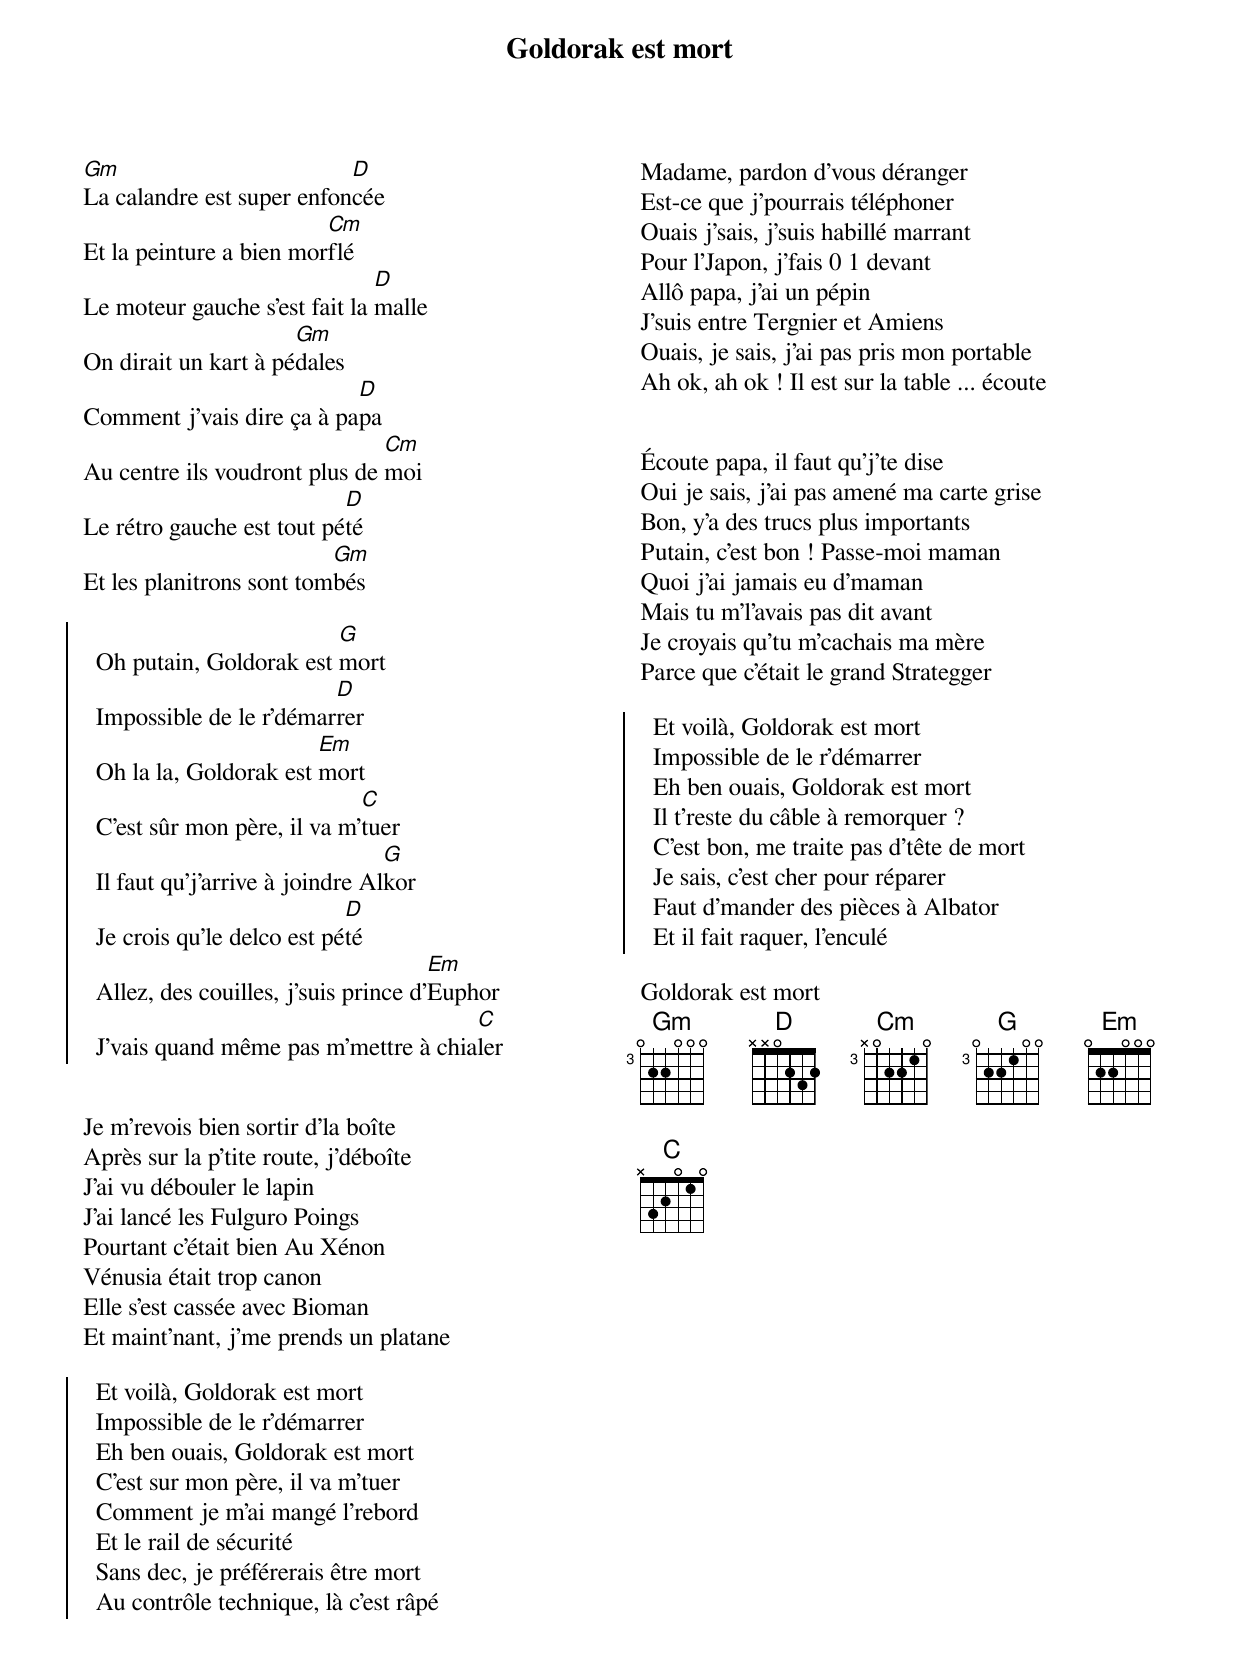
{title: Goldorak est mort}
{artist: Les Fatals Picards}
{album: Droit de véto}
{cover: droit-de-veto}
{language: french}
{columns: 2}
{define: Gm base-fret 3 frets 0 2 2 0 0 0}
{define: D frets X X 0 2 3 2}
{define: Cm base-fret 3 frets X 0 2 2 1 0}
{define: G base-fret 3 frets 0 2 2 1 0 0}
{define: Em frets 0 2 2 0 0 0}


[Gm]La calandre est super enfon[D]cée
Et la peinture a bien mor[Cm]flé
Le moteur gauche s'est fait la [D]malle
On dirait un kart à pé[Gm]dales
Comment j'vais dire ça à pa[D]pa
Au centre ils voudront plus de [Cm]moi
Le rétro gauche est tout pé[D]té
Et les planitrons sont tom[Gm]bés

{start_of_chorus}
  Oh putain, Goldorak est [G]mort
  Impossible de le r'démar[D]rer
  Oh la la, Goldorak est [Em]mort
  C'est sûr mon père, il va m'[C]tuer
  Il faut qu'j'arrive à joindre Al[G]kor
  Je crois qu'le delco est pé[D]té
  Allez, des couilles, j'suis prince d'[Em]Euphor
  J'vais quand même pas m'mettre à chia[C]ler
{end_of_chorus}


Je m'revois bien sortir d'la boîte
Après sur la p'tite route, j'déboîte
J'ai vu débouler le lapin
J'ai lancé les Fulguro Poings
Pourtant c'était bien Au Xénon
Vénusia était trop canon
Elle s'est cassée avec Bioman
Et maint'nant, j'me prends un platane

{start_of_chorus}
  Et voilà, Goldorak est mort
  Impossible de le r'démarrer
  Eh ben ouais, Goldorak est mort
  C'est sur mon père, il va m'tuer
  Comment je m'ai mangé l'rebord
  Et le rail de sécurité
  Sans dec, je préférerais être mort
  Au contrôle technique, là c'est râpé
{end_of_chorus}


Madame, pardon d'vous déranger
Est-ce que j'pourrais téléphoner
Ouais j'sais, j'suis habillé marrant
Pour l'Japon, j'fais 0 1 devant
Allô papa, j'ai un pépin
J'suis entre Tergnier et Amiens
Ouais, je sais, j'ai pas pris mon portable
Ah ok, ah ok ! Il est sur la table ... écoute


Écoute papa, il faut qu'j'te dise
Oui je sais, j'ai pas amené ma carte grise
Bon, y'a des trucs plus importants
Putain, c'est bon ! Passe-moi maman
Quoi j'ai jamais eu d'maman
Mais tu m'l'avais pas dit avant
Je croyais qu'tu m'cachais ma mère
Parce que c'était le grand Strategger

{start_of_chorus}
  Et voilà, Goldorak est mort
  Impossible de le r'démarrer
  Eh ben ouais, Goldorak est mort
  Il t'reste du câble à remorquer ?
  C'est bon, me traite pas d'tête de mort
  Je sais, c'est cher pour réparer
  Faut d'mander des pièces à Albator
  Et il fait raquer, l'enculé
{end_of_chorus}

Goldorak est mort
